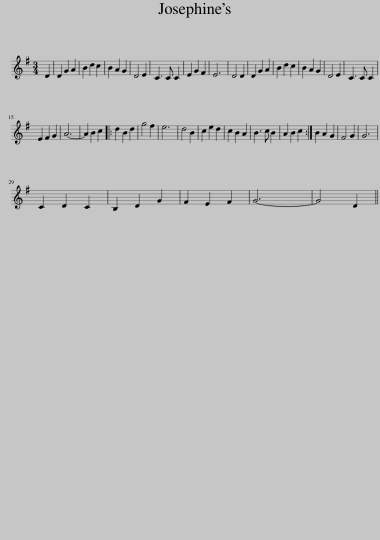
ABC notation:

X:1
L:1/8
M:3/4
I:linebreak $
K:G
V:1 treble
V:1
 D2 | D2 G2 A2 | B2 d2 c2 | B2 A2 G2 | D4 E2 | %5
 C3 C C2 | E2 G2 F2 | E6 | D4 D2 | D2 G2 A2 | %10
 B2 d2 c2 | B2 A2 G2 | D4 E2 | C3 C C2 |$ E2 F2 G2 | %15
 A6- | A2 B2 c2 |: d2 B2 d2 | g4 f2 | e6 | %20
 d4 B2 | c2 e2 d2 | c2 B2 A2 | B3 c B2 | A2 B2 c2 :| %25
 B2 A2 G2 | F4 G2 | G6 |$ C2 D2 C2 | B,2 D2 G2 | %30
 F2 E2 F2 | G6- | G4 D2 || %33
